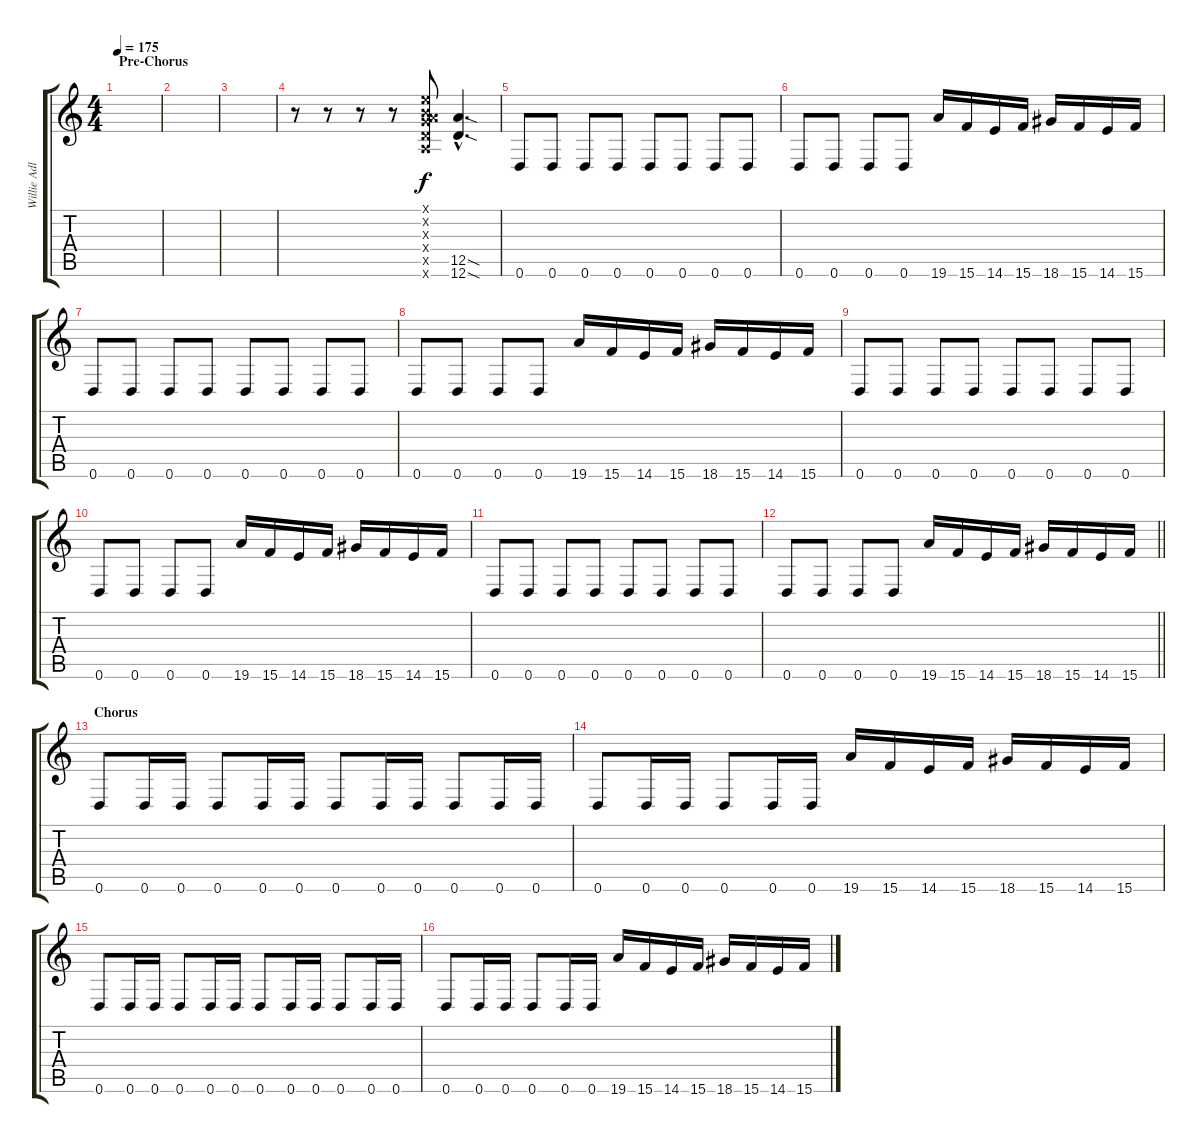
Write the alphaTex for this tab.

\track ("Willie Adler" "Willie Adl") {instrument distortionguitar}
\staff {score tabs}
\tuning (E4 B3 G3 D3 A2 D2) {hide}
\ts (4 4)
\section ("" "Pre-Chorus")
\tempo 175
\clef g2
\ks c
|
|
|
r.8 r.8 r.8 r.8 (0.1{x} 0.2{x} 0.3{x} 0.4{x} 0.5{x} 19.6{x}).8 (12.5{sod hac} 12.6{sod hac}).4{d} |
0.6.8 0.6.8 0.6.8 0.6.8 0.6.8 0.6.8 0.6.8 0.6.8 |
0.6.8 0.6.8 0.6.8 0.6.8 19.6.16 15.6.16 14.6.16 15.6.16 18.6.16 15.6.16 14.6.16 15.6.16 |
0.6.8 0.6.8 0.6.8 0.6.8 0.6.8 0.6.8 0.6.8 0.6.8 |
0.6.8 0.6.8 0.6.8 0.6.8 19.6.16 15.6.16 14.6.16 15.6.16 18.6.16 15.6.16 14.6.16 15.6.16 |
0.6.8 0.6.8 0.6.8 0.6.8 0.6.8 0.6.8 0.6.8 0.6.8 |
0.6.8 0.6.8 0.6.8 0.6.8 19.6.16 15.6.16 14.6.16 15.6.16 18.6.16 15.6.16 14.6.16 15.6.16 |
0.6.8 0.6.8 0.6.8 0.6.8 0.6.8 0.6.8 0.6.8 0.6.8 |
\barLineRight lightlight
0.6.8 0.6.8 0.6.8 0.6.8 19.6.16 15.6.16 14.6.16 15.6.16 18.6.16 15.6.16 14.6.16 15.6.16 |
\section ("" "Chorus")
0.6.8 0.6.16 0.6.16 0.6.8 0.6.16 0.6.16 0.6.8 0.6.16 0.6.16 0.6.8 0.6.16 0.6.16 |
0.6.8 0.6.16 0.6.16 0.6.8 0.6.16 0.6.16 19.6.16 15.6.16 14.6.16 15.6.16 18.6.16 15.6.16 14.6.16 15.6.16 |
0.6.8 0.6.16 0.6.16 0.6.8 0.6.16 0.6.16 0.6.8 0.6.16 0.6.16 0.6.8 0.6.16 0.6.16 |
0.6.8 0.6.16 0.6.16 0.6.8 0.6.16 0.6.16 19.6.16 15.6.16 14.6.16 15.6.16 18.6.16 15.6.16 14.6.16 15.6.16
